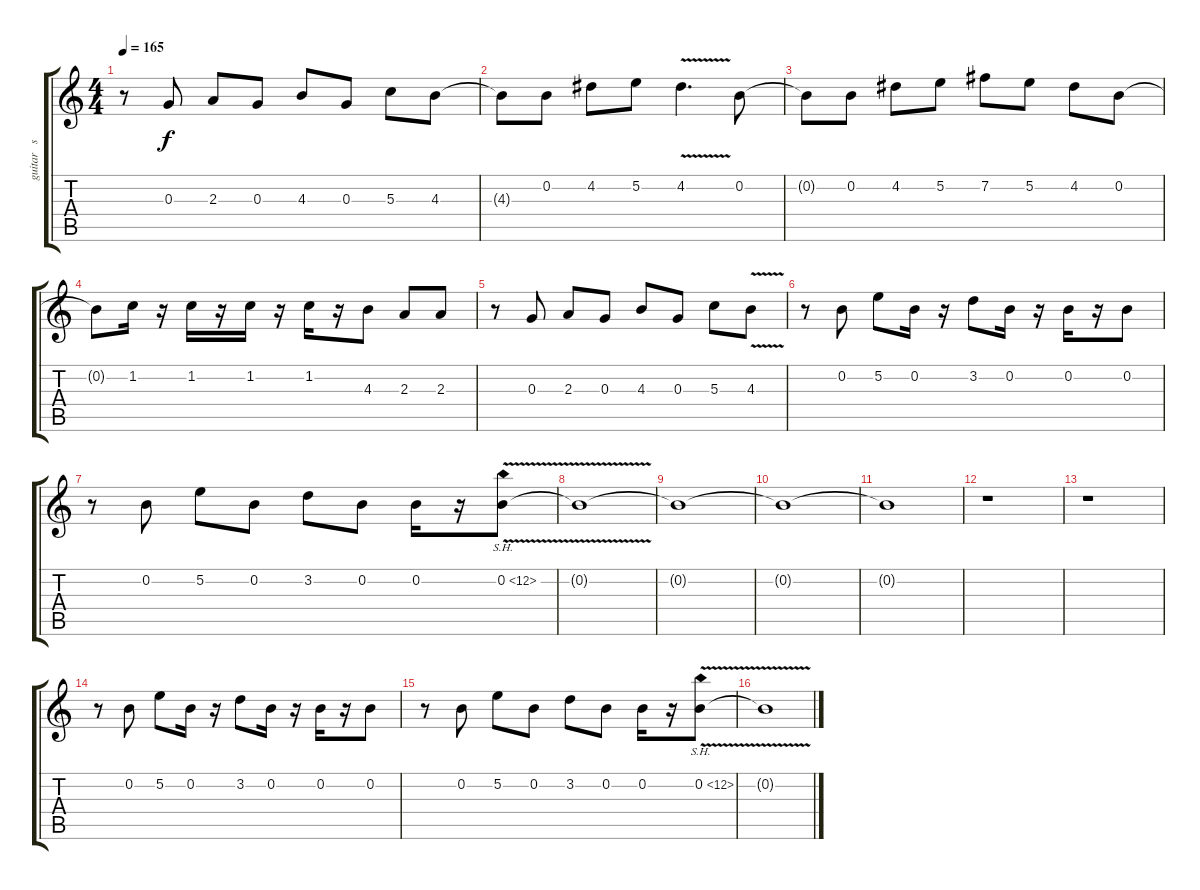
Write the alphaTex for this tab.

\track ("guitar   solo   one" "guitar   s") {instrument overdrivenguitar}
\staff {score tabs}
\tuning (E4 B3 G3 D3 A2 E2) {hide}
\ts (4 4)
\tempo 165
\clef g2
\ks c
r.8{dy f} 0.3.8 2.3.8 0.3.8 4.3.8 0.3.8 5.3.8 4.3.8 |
4.3{t}.8 0.2.8 4.2.8 5.2.8 4.2{v}.4{d} 0.2.8 |
0.2{t}.8 0.2.8 4.2.8 5.2.8 7.2.8 5.2.8 4.2.8 0.2.8 |
0.2{t}.8 1.2.16 r.16 1.2.16 r.16 1.2.16 r.16 1.2.16 r.16 4.3.8 2.3.8 2.3.8 |
r.8 0.3.8 2.3.8 0.3.8 4.3.8 0.3.8 5.3.8 4.3{v}.8 |
r.8 0.2.8{balance 8} 5.2.8 0.2.16 r.16 3.2.8 0.2.16 r.16 0.2.16 r.16 0.2.8 |
r.8 0.2.8 5.2.8 0.2.8 3.2.8 0.2.8 0.2.16 r.16 0.2{sh 12 v}.8 |
0.2{t}.1 |
0.2{t}.1{volume 12 balance 5} |
0.2{t}.1{volume 10 balance 3} |
0.2{t}.1{volume 9 balance 0} |
r.1 |
r.1 |
r.8 0.2.8{volume 13 balance 8} 5.2.8 0.2.16 r.16 3.2.8 0.2.16 r.16 0.2.16 r.16 0.2.8 |
r.8 0.2.8 5.2.8 0.2.8 3.2.8 0.2.8 0.2.16 r.16 0.2{sh 12 v}.8 |
0.2{t}.1
